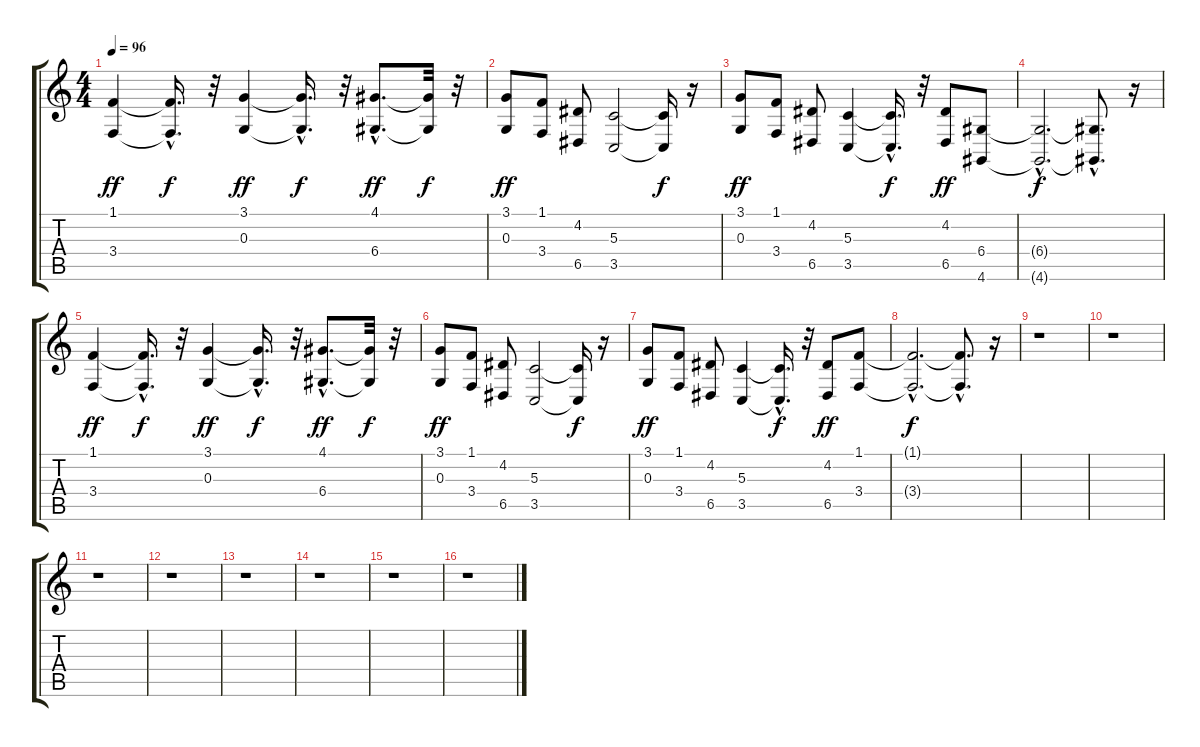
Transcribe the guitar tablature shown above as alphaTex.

\track "" {instrument stringensemble1}
\staff {score tabs}
\tuning (E4 B3 G3 D3 A2 E2) {hide}
\ts (4 4)
\tempo 96
\clef g2
\ks c
(1.1 3.4).4{dy ff instrument stringensemble1} (1.1{hac t} 3.4{hac t}).16{d dy f} r.32 (3.1 0.3).4{dy ff} (3.1{hac t} 0.3{hac t}).16{d dy f} r.32 (4.1{hac} 6.4{hac}).8{d dy ff} (4.1{t} 6.4{t}).32{dy f} r.32 |
(3.1 0.3).8{dy ff} (1.1 3.4).8 (4.2 6.5).8 (5.3 3.5).2 (5.3{t} 3.5{t}).16{dy f} r.16 |
(3.1 0.3).8{dy ff} (1.1 3.4).8 (4.2 6.5).8 (5.3 3.5).4 (5.3{hac t} 3.5{hac t}).16{d dy f} r.32 (4.2 6.5).8{dy ff} (6.4 4.6).8 |
(6.4{hac t} 4.6{hac t}).2{d dy f} (6.4{hac t} 4.6{hac t}).8{d} r.16 |
(1.1 3.4).4{dy ff} (1.1{hac t} 3.4{hac t}).16{d dy f} r.32 (3.1 0.3).4{dy ff} (3.1{hac t} 0.3{hac t}).16{d dy f} r.32 (4.1{hac} 6.4{hac}).8{d dy ff} (4.1{t} 6.4{t}).32{dy f} r.32 |
(3.1 0.3).8{dy ff} (1.1 3.4).8 (4.2 6.5).8 (5.3 3.5).2 (5.3{t} 3.5{t}).16{dy f} r.16 |
(3.1 0.3).8{dy ff} (1.1 3.4).8 (4.2 6.5).8 (5.3 3.5).4 (5.3{hac t} 3.5{hac t}).16{d dy f} r.32 (4.2 6.5).8{dy ff} (1.1 3.4).8 |
(1.1{hac t} 3.4{hac t}).2{d dy f} (1.1{hac t} 3.4{hac t}).8{d} r.16 |
r.1 |
r.1 |
r.1 |
r.1 |
r.1 |
r.1 |
r.1 |
r.1
